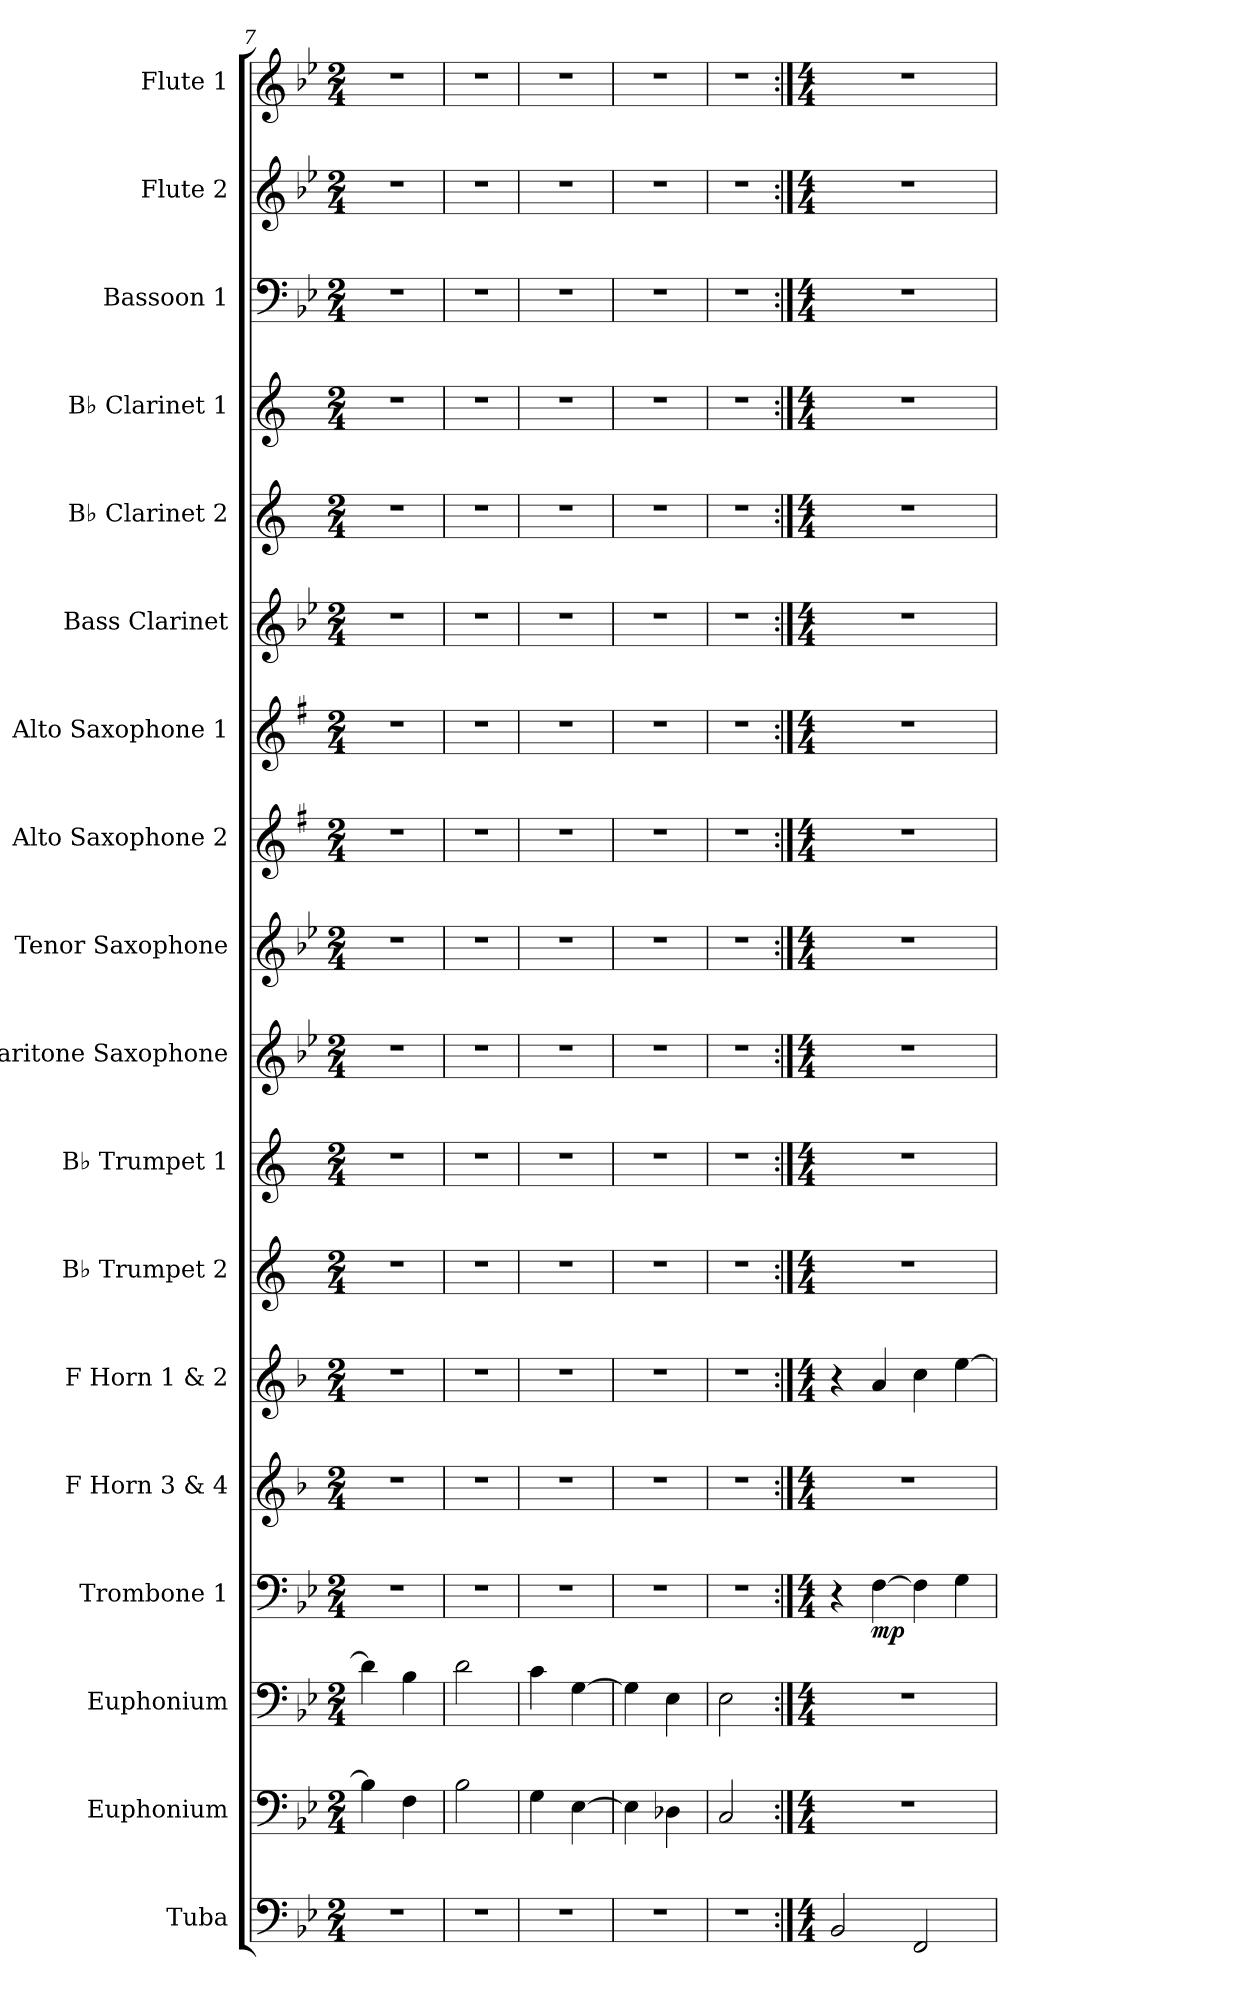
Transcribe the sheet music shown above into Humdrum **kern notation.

**kern	**kern	**kern	**kern	**dynam	**kern	**kern	**kern	**kern	**kern	**kern	**kern	**kern	**kern	**kern	**kern	**kern	**kern	**kern
*part18	*part17	*part16	*part15	*part15	*part14	*part13	*part12	*part11	*part10	*part9	*part8	*part7	*part6	*part5	*part4	*part3	*part2	*part1
*staff18	*staff17	*staff16	*staff15	*staff15	*staff14	*staff13	*staff12	*staff11	*staff10	*staff9	*staff8	*staff7	*staff6	*staff5	*staff4	*staff3	*staff2	*staff1
*I"Tuba	*I"Euphonium	*I"Euphonium	*I"Trombone 1	*	*I"F Horn 3 &amp; 4	*I"F Horn 1 &amp; 2	*I"B♭ Trumpet 2	*I"B♭ Trumpet 1	*I"Baritone Saxophone	*I"Tenor Saxophone	*I"Alto Saxophone 2	*I"Alto Saxophone 1	*I"Bass Clarinet	*I"B♭ Clarinet 2	*I"B♭ Clarinet 1	*I"Bassoon 1	*I"Flute 2	*I"Flute 1
*I'Tba.	*I'Euph.	*I'Euph.	*I'Tbn. 1	*	*I'F Hn. 3 4	*I'F Hn. 1 2	*I'B♭ Tpt. 2	*I'B♭ Tpt. 1	*I'Bar. Sax.	*I'T. Sax.	*I'A. Sax. 2	*I'A. Sax. 1	*I'B. Cl.	*I'B♭ Cl. 2	*I'B♭ Cl. 1	*I'Bsn. 1	*I'Fl. 2	*I'Fl. 1
*clefF4	*clefF4	*clefF4	*clefF4	*	*clefG2	*clefG2	*clefG2	*clefG2	*clefG2	*clefG2	*clefG2	*clefG2	*clefG2	*clefG2	*clefG2	*clefF4	*clefG2	*clefG2
*	*	*	*	*	*ITrd4c7	*ITrd4c7	*ITrd1c2	*ITrd1c2	*ITrd12c21	*ITrd8c14	*ITrd5c9	*ITrd5c9	*ITrd8c14	*ITrd1c2	*ITrd1c2	*	*	*
*k[b-e-]	*k[b-e-]	*k[b-e-]	*k[b-e-]	*	*k[b-e-]	*k[b-e-]	*k[b-e-]	*k[b-e-]	*k[b-e-]	*k[b-e-]	*k[b-e-]	*k[b-e-]	*k[b-e-]	*k[b-e-]	*k[b-e-]	*k[b-e-]	*k[b-e-]	*k[b-e-]
*M2/4	*M2/4	*M2/4	*M2/4	*	*M2/4	*M2/4	*M2/4	*M2/4	*M2/4	*M2/4	*M2/4	*M2/4	*M2/4	*M2/4	*M2/4	*M2/4	*M2/4	*M2/4
=7	=7	=7	=7	=7	=7	=7	=7	=7	=7	=7	=7	=7	=7	=7	=7	=7	=7	=7
2r	4B-\]	4d\]	2r	.	2r	2r	2r	2r	2r	2r	2r	2r	2r	2r	2r	2r	2r	2r
.	4F\	4B-\	.	.	.	.	.	.	.	.	.	.	.	.	.	.	.	.
=8	=8	=8	=8	=8	=8	=8	=8	=8	=8	=8	=8	=8	=8	=8	=8	=8	=8	=8
2r	2B-\	2d\	2r	.	2r	2r	2r	2r	2r	2r	2r	2r	2r	2r	2r	2r	2r	2r
=9	=9	=9	=9	=9	=9	=9	=9	=9	=9	=9	=9	=9	=9	=9	=9	=9	=9	=9
2r	4G\	4c\	2r	.	2r	2r	2r	2r	2r	2r	2r	2r	2r	2r	2r	2r	2r	2r
.	[4E-\	[4G\	.	.	.	.	.	.	.	.	.	.	.	.	.	.	.	.
=10	=10	=10	=10	=10	=10	=10	=10	=10	=10	=10	=10	=10	=10	=10	=10	=10	=10	=10
2r	4E-\]	4G\]	2r	.	2r	2r	2r	2r	2r	2r	2r	2r	2r	2r	2r	2r	2r	2r
.	4D-X\	4E-\	.	.	.	.	.	.	.	.	.	.	.	.	.	.	.	.
=11	=11	=11	=11	=11	=11	=11	=11	=11	=11	=11	=11	=11	=11	=11	=11	=11	=11	=11
2r	2C/	2E-\	2r	.	2r	2r	2r	2r	2r	2r	2r	2r	2r	2r	2r	2r	2r	2r
=12:|!	=12:|!	=12:|!	=12:|!	=12:|!	=12:|!	=12:|!	=12:|!	=12:|!	=12:|!	=12:|!	=12:|!	=12:|!	=12:|!	=12:|!	=12:|!	=12:|!	=12:|!	=12:|!
*M4/4	*M4/4	*M4/4	*M4/4	*	*M4/4	*M4/4	*M4/4	*M4/4	*M4/4	*M4/4	*M4/4	*M4/4	*M4/4	*M4/4	*M4/4	*M4/4	*M4/4	*M4/4
2BB-/	1r	1r	4r	.	1r	4r	1r	1r	1r	1r	1r	1r	1r	1r	1r	1r	1r	1r
!	!	!	!	!LO:DY:b	!	!	!	!	!	!	!	!	!	!	!	!	!	!
.	.	.	[4F\	mp	.	4d/	.	.	.	.	.	.	.	.	.	.	.	.
2FF/	.	.	4F\]	.	.	4f\	.	.	.	.	.	.	.	.	.	.	.	.
.	.	.	4G\	.	.	[4a\	.	.	.	.	.	.	.	.	.	.	.	.
=	=	=	=	=	=	=	=	=	=	=	=	=	=	=	=	=	=	=
*-	*-	*-	*-	*-	*-	*-	*-	*-	*-	*-	*-	*-	*-	*-	*-	*-	*-	*-
